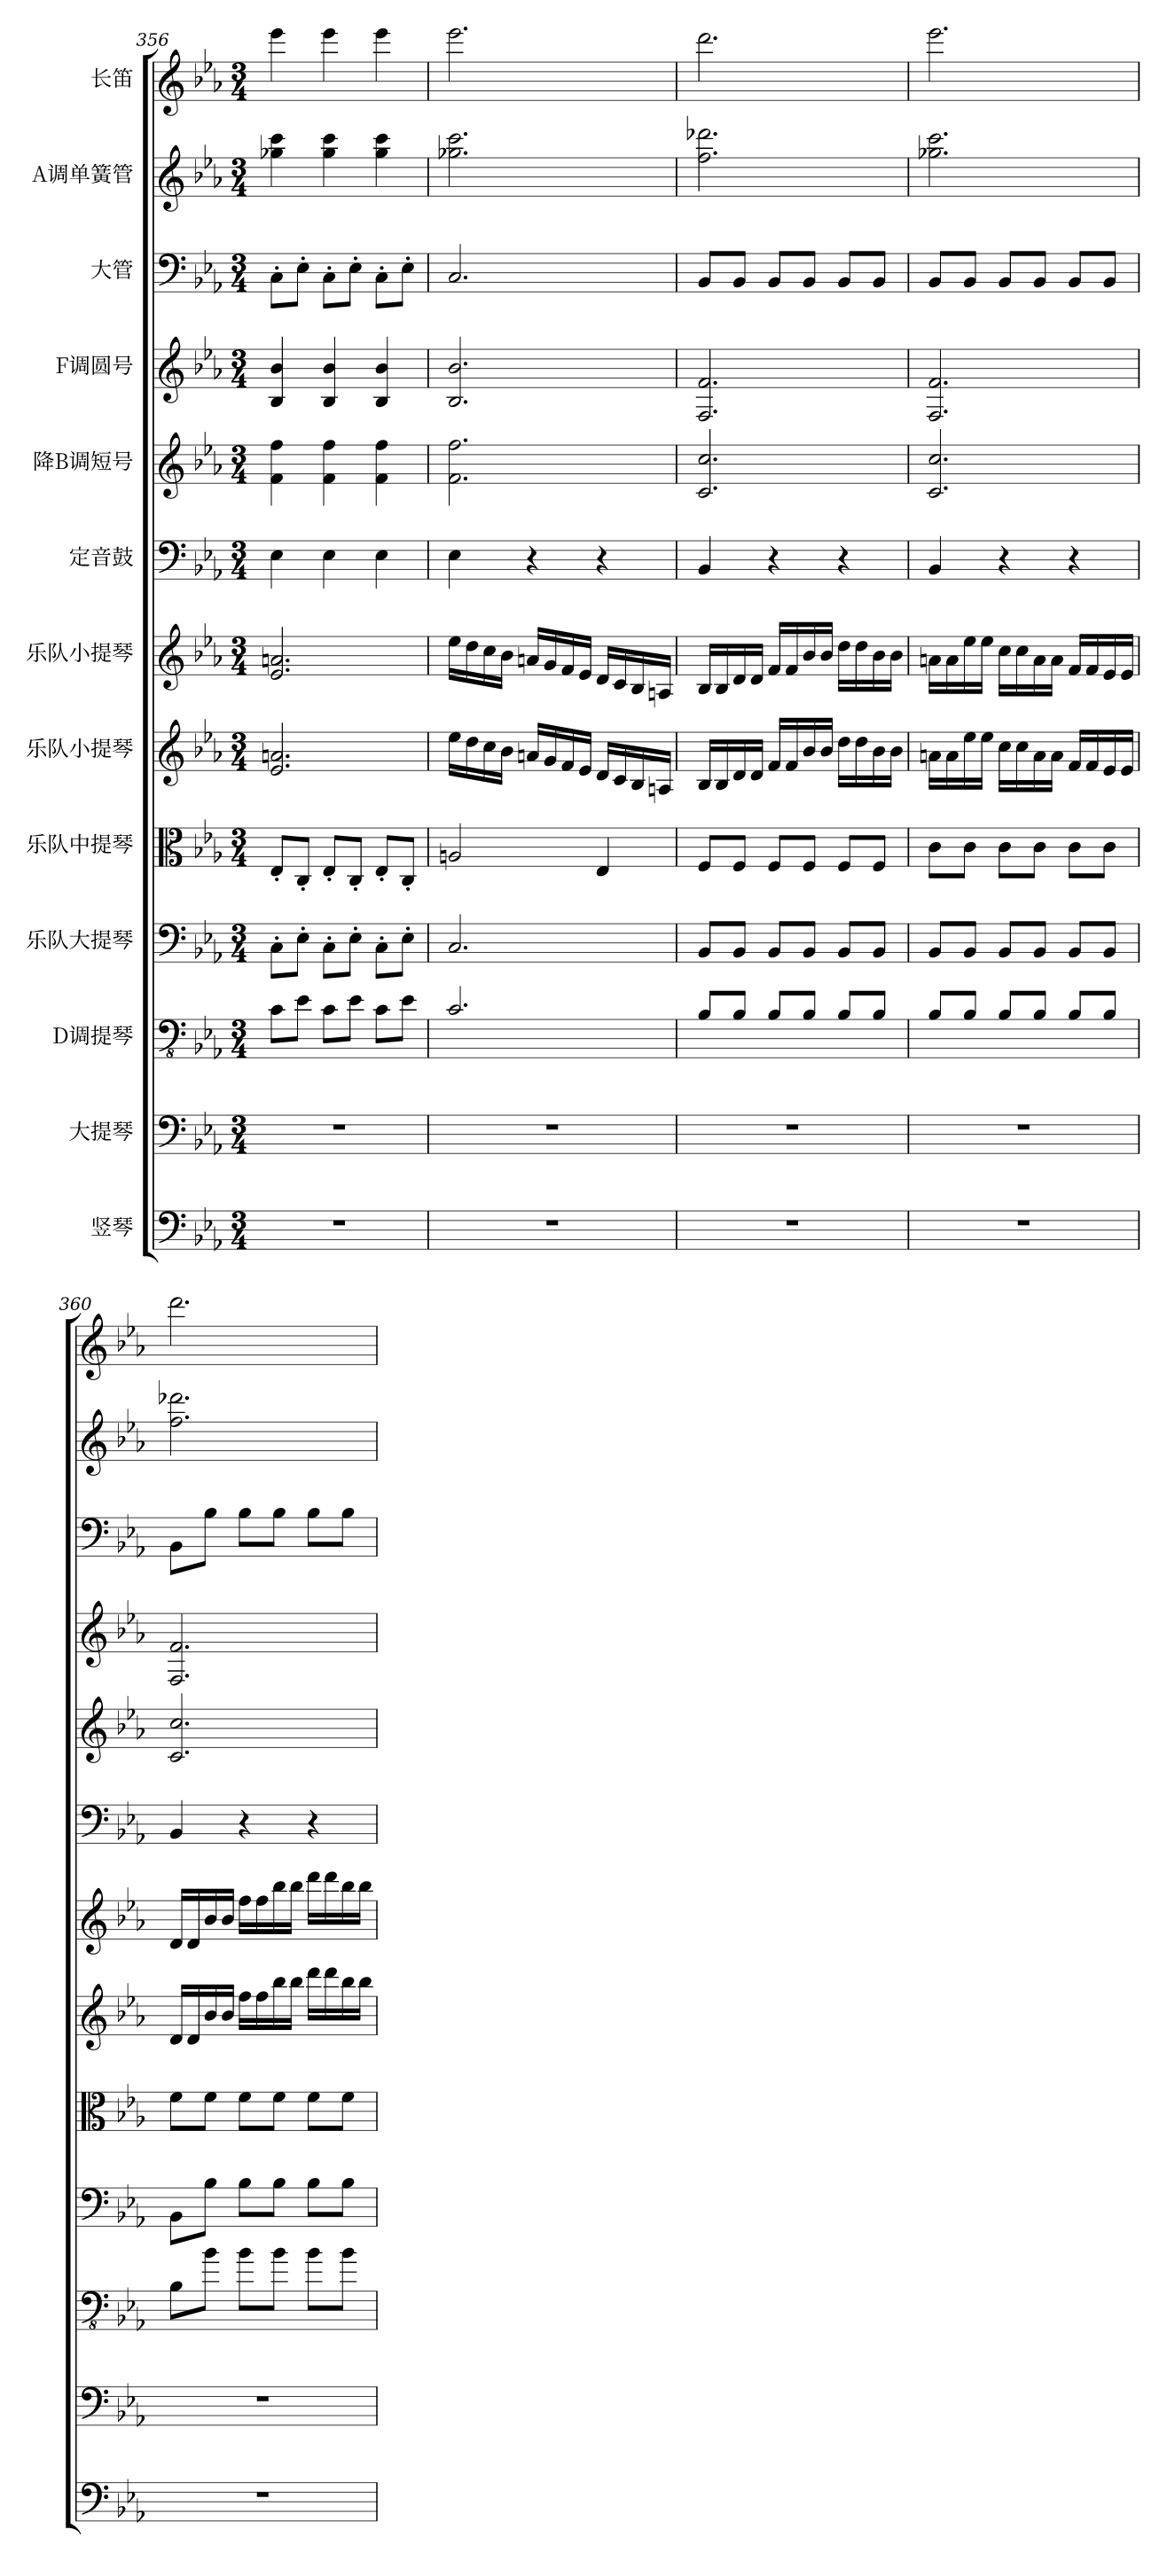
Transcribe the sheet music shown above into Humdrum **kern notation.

**kern	**kern	**kern	**kern	**kern	**kern	**kern	**kern	**kern	**kern	**kern	**kern	**kern
*part13	*part12	*part11	*part10	*part9	*part8	*part7	*part6	*part5	*part4	*part3	*part2	*part1
*staff13	*staff12	*staff11	*staff10	*staff9	*staff8	*staff7	*staff6	*staff5	*staff4	*staff3	*staff2	*staff1
*I"竖琴	*I"大提琴	*I"D调提琴	*I"乐队大提琴	*I"乐队中提琴	*I"乐队小提琴	*I"乐队小提琴	*I"定音鼓	*I"降B调短号	*I"F调圆号	*I"大管	*I"A调单簧管	*I"长笛
*clefF4	*clefF4	*clefFv4	*clefF4	*clefC3	*clefG2	*clefG2	*clefF4	*clefG2	*clefG2	*clefF4	*clefG2	*clefG2
*	*	*ITrd7c12	*	*	*	*	*	*ITrd1c2	*ITrd4c7	*	*ITrd2c3	*
*k[b-e-a-]	*k[b-e-a-]	*k[b-e-a-]	*k[b-e-a-]	*k[b-e-a-]	*k[b-e-a-]	*k[b-e-a-]	*k[b-e-a-]	*k[b-e-a-d-g-]	*k[b-e-a-d-]	*k[b-e-a-]	*k[]	*k[b-e-a-]
*M3/4	*M3/4	*M3/4	*M3/4	*M3/4	*M3/4	*M3/4	*M3/4	*M3/4	*M3/4	*M3/4	*M3/4	*M3/4
=356	=356	=356	=356	=356	=356	=356	=356	=356	=356	=356	=356	=356
2.r	2.r	8CC\L	8C'\L	8E-'/L	2.e-/ 2.an/	2.e-/ 2.an/	4E-\	4e-\ 4ee-\	4E-/ 4e-/	8C'\L	4ee-X\ 4aa\	4eee-\
.	.	8EE-\J	8E-'\J	8C'/J	.	.	.	.	.	8E-'\J	.	.
.	.	8CC\L	8C'\L	8E-'/L	.	.	4E-\	4e-\ 4ee-\	4E-/ 4e-/	8C'\L	4ee-\ 4aa\	4eee-\
.	.	8EE-\J	8E-'\J	8C'/J	.	.	.	.	.	8E-'\J	.	.
.	.	8CC\L	8C'\L	8E-'/L	.	.	4E-\	4e-\ 4ee-\	4E-/ 4e-/	8C'\L	4ee-\ 4aa\	4eee-\
.	.	8EE-\J	8E-'\J	8C'/J	.	.	.	.	.	8E-'\J	.	.
=357	=357	=357	=357	=357	=357	=357	=357	=357	=357	=357	=357	=357
2.r	2.r	2.CC/	2.C/	2An/	16ee-\LL	16ee-\LL	4E-\	2.e-\ 2.ee-\	2.E-/ 2.e-/	2.C/	2.ee-X\ 2.aa\	2.eee-\
.	.	.	.	.	16dd\	16dd\	.	.	.	.	.	.
.	.	.	.	.	16cc\	16cc\	.	.	.	.	.	.
.	.	.	.	.	16b-\JJ	16b-\JJ	.	.	.	.	.	.
.	.	.	.	.	16an/LL	16an/LL	4r	.	.	.	.	.
.	.	.	.	.	16g/	16g/	.	.	.	.	.	.
.	.	.	.	.	16f/	16f/	.	.	.	.	.	.
.	.	.	.	.	16e-/JJ	16e-/JJ	.	.	.	.	.	.
.	.	.	.	4E-/	16d/LL	16d/LL	4r	.	.	.	.	.
.	.	.	.	.	16c/	16c/	.	.	.	.	.	.
.	.	.	.	.	16B-/	16B-/	.	.	.	.	.	.
.	.	.	.	.	16An/JJ	16An/JJ	.	.	.	.	.	.
!!LO:PB:g=z
=358	=358	=358	=358	=358	=358	=358	=358	=358	=358	=358	=358	=358
2.r	2.r	8BBB-/L	8BB-/L	8F/L	16B-/LL	16B-/LL	4BB-/	2.B-/ 2.b-/	2.BB-/ 2.B-/	8BB-/L	2.dd\ 2.bb-X\	2.ddd\
.	.	.	.	.	16B-/	16B-/	.	.	.	.	.	.
.	.	8BBB-/J	8BB-/J	8F/J	16d/	16d/	.	.	.	8BB-/J	.	.
.	.	.	.	.	16d/JJ	16d/JJ	.	.	.	.	.	.
.	.	8BBB-/L	8BB-/L	8F/L	16f/LL	16f/LL	4r	.	.	8BB-/L	.	.
.	.	.	.	.	16f/	16f/	.	.	.	.	.	.
.	.	8BBB-/J	8BB-/J	8F/J	16b-/	16b-/	.	.	.	8BB-/J	.	.
.	.	.	.	.	16b-/JJ	16b-/JJ	.	.	.	.	.	.
.	.	8BBB-/L	8BB-/L	8F/L	16dd\LL	16dd\LL	4r	.	.	8BB-/L	.	.
.	.	.	.	.	16dd\	16dd\	.	.	.	.	.	.
.	.	8BBB-/J	8BB-/J	8F/J	16b-\	16b-\	.	.	.	8BB-/J	.	.
.	.	.	.	.	16b-\JJ	16b-\JJ	.	.	.	.	.	.
=359	=359	=359	=359	=359	=359	=359	=359	=359	=359	=359	=359	=359
2.r	2.r	8BBB-/L	8BB-/L	8c\L	16an\LL	16an\LL	4BB-/	2.B-/ 2.b-/	2.BB-/ 2.B-/	8BB-/L	2.ee-X\ 2.aa\	2.eee-\
.	.	.	.	.	16a\	16a\	.	.	.	.	.	.
.	.	8BBB-/J	8BB-/J	8c\J	16ee-\	16ee-\	.	.	.	8BB-/J	.	.
.	.	.	.	.	16ee-\JJ	16ee-\JJ	.	.	.	.	.	.
.	.	8BBB-/L	8BB-/L	8c\L	16cc\LL	16cc\LL	4r	.	.	8BB-/L	.	.
.	.	.	.	.	16cc\	16cc\	.	.	.	.	.	.
.	.	8BBB-/J	8BB-/J	8c\J	16a\	16a\	.	.	.	8BB-/J	.	.
.	.	.	.	.	16a\JJ	16a\JJ	.	.	.	.	.	.
.	.	8BBB-/L	8BB-/L	8c\L	16f/LL	16f/LL	4r	.	.	8BB-/L	.	.
.	.	.	.	.	16f/	16f/	.	.	.	.	.	.
.	.	8BBB-/J	8BB-/J	8c\J	16e-/	16e-/	.	.	.	8BB-/J	.	.
.	.	.	.	.	16e-/JJ	16e-/JJ	.	.	.	.	.	.
=360	=360	=360	=360	=360	=360	=360	=360	=360	=360	=360	=360	=360
2.r	2.r	8BBB-\L	8BB-\L	8f\L	16d/LL	16d/LL	4BB-/	2.B-/ 2.b-/	2.BB-/ 2.B-/	8BB-\L	2.dd\ 2.bb-X\	2.ddd\
.	.	.	.	.	16d/	16d/	.	.	.	.	.	.
.	.	8BB-\J	8B-\J	8f\J	16b-/	16b-/	.	.	.	8B-\J	.	.
.	.	.	.	.	16b-/JJ	16b-/JJ	.	.	.	.	.	.
.	.	8BB-\L	8B-\L	8f\L	16ff\LL	16ff\LL	4r	.	.	8B-\L	.	.
.	.	.	.	.	16ff\	16ff\	.	.	.	.	.	.
.	.	8BB-\J	8B-\J	8f\J	16bb-\	16bb-\	.	.	.	8B-\J	.	.
.	.	.	.	.	16bb-\JJ	16bb-\JJ	.	.	.	.	.	.
.	.	8BB-\L	8B-\L	8f\L	16ddd\LL	16ddd\LL	4r	.	.	8B-\L	.	.
.	.	.	.	.	16ddd\	16ddd\	.	.	.	.	.	.
.	.	8BB-\J	8B-\J	8f\J	16bb-\	16bb-\	.	.	.	8B-\J	.	.
.	.	.	.	.	16bb-\JJ	16bb-\JJ	.	.	.	.	.	.
=	=	=	=	=	=	=	=	=	=	=	=	=
*-	*-	*-	*-	*-	*-	*-	*-	*-	*-	*-	*-	*-
